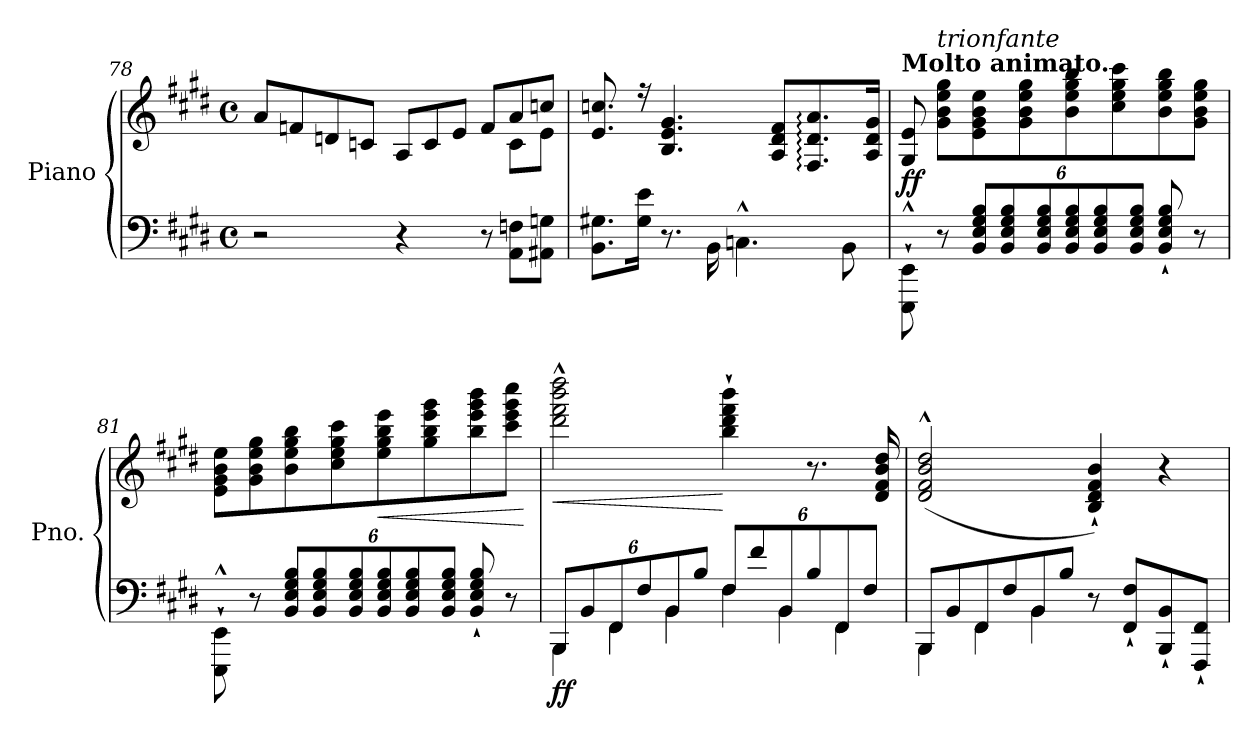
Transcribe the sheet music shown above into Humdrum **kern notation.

**kern	**kern	**dynam
*part1	*part1	*part1
*staff2	*staff1	*staff1/2
*I"Piano	*	*
*I'Pno.	*	*
*clefF4	*clefG2	*
*k[f#c#g#d#]	*k[f#c#g#d#]	*
*M4/4	*M4/4	*
*met(c)	*met(c)	*
=78	=78	=78
*	*^	*
2r	8a/L	2.ryy	.
.	8fn/	.	.
.	8dn/	.	.
.	8cn/J	.	.
*	*Xtuplet	*	*
4r	12A/L	.	.
.	12c/	.	.
.	12e/J	.	.
*Xtuplet	*	*	*
12r	12f/L	12ryy	.
12AA\ 12Fn\L	12a/	12c\L	.
12AA#X\ 12Gn\J	12ccn/J	12e\J	.
*	*v	*v	*
!!LO:LB:g=z
=79	=79	=79
8.BB\ 8.G#X\L	8.e/ 8.ccn/	.
16G#\ 16e\Jk	16rff	.
8.r	4.B/ 4.e/ 4.g#/	.
!	!	!LO:DY:b=2
16BB\	.	other-dynamics
4.Cn^^\	.	.
.	8A/ 8d#/ 8f#/L	.
.	8.F#/: 8.d#/: 8.a/:	.
8BB\	.	.
.	16A/ 16d#/ 16g#/Jk	.
!!LO:LB:g=z
=80	=80	=80
!	!LO:TX:a:B:t=Molto animato.	!
!	!	!LO:DY:b
8EEE\`^^ 8EE\`^^	8G#/ 8e/	ff
!	!LO:TX:a:i:t=trionfante	!
8r	8g#\ 8b\ 8ee\ 8gg#\L	.
*tuplet	*	*
*Xbrackettup	*	*
12BB/ 12E/ 12G#/ 12B/L	8e\ 8g#\ 8b\ 8ee\	.
12BB/ 12E/ 12G#/ 12B/	.	.
.	8g#\ 8b\ 8ee\ 8gg#\	.
12BB/ 12E/ 12G#/ 12B/	.	.
12BB/ 12E/ 12G#/ 12B/	8b\ 8ee\ 8gg#\ 8bb\	.
12BB/ 12E/ 12G#/ 12B/	.	.
.	8cc#\ 8ee\ 8gg#\ 8ccc#\	.
12BB/ 12E/ 12G#/ 12B/J	.	.
8BB/` 8E/` 8G#/` 8B/`	8b\ 8ee\ 8gg#\ 8bb\	.
8r	8g#\ 8b\ 8ee\ 8gg#\J	.
=81	=81	=81
8EEE\`^^ 8EE\`^^	8e\ 8g#\ 8b\ 8ee\L	.
8r	8g#\ 8b\ 8ee\ 8gg#\	.
12BB/ 12E/ 12G#/ 12B/L	8b\ 8ee\ 8gg#\ 8bb\	.
12BB/ 12E/ 12G#/ 12B/	.	.
.	8cc#\ 8ee\ 8gg#\ 8ccc#\	.
12BB/ 12E/ 12G#/ 12B/	.	.
!	!	!LO:HP:b
12BB/ 12E/ 12G#/ 12B/	8ee\ 8gg#\ 8bb\ 8eee\	<
12BB/ 12E/ 12G#/ 12B/	.	.
.	8gg#\ 8bb\ 8eee\ 8ggg#\	.
12BB/ 12E/ 12G#/ 12B/J	.	.
8BB/` 8E/` 8G#/` 8B/`	8bb\ 8eee\ 8ggg#\ 8bbb\	.
8r	8ccc#\ 8eee\ 8ggg#\ 8cccc#\J	.
.	.	[
=82	=82	=82
*^	*	*
*	*Xtuplet	*	*
!	!	!	!LO:HP:b
!	!	!	!LO:DY:n=1:b=2
12BBB/L	6BBB\	2ddd#\^^ 2fff#\^^ 2bbb\^^ 2dddd#\^^	< ff
12BB/	.	.	.
12FF#/	6FF#\	.	.
12F#/	.	.	.
12BB/	6BB\	.	.
12B/J	.	.	.
*tuplet	*	*	*
12F#/L	6F#\	4bb\` 4ddd#\` 4fff#\` 4bbb\`	[
12f#/	.	.	.
12BB/	6BB\	.	.
12B/	.	8.r	.
12FF#/	6FF#\	.	.
12F#/J	.	.	.
.	.	16d#/ 16f#/ 16b/ 16dd#/	.
!!LO:LB:g=z
=83	=83	=83	=83
*	*Xtuplet	*	*
12BBB/L	6BBB\	(<2d#/^^ 2f#/^^ 2b/^^ 2dd#/^^	.
12BB/	.	.	.
12FF#/	6FF#\	.	.
12F#/	.	.	.
12BB/	6BB\	.	.
12B/J	.	.	.
8r	2ryy	4B/` 4d#/` 4f#/` 4b/`)	.
8FF#/` 8F#/`L	.	.	.
8BBB/` 8BB/`	.	4r	.
8FFF#/` 8FF#/`J	.	.	.
*v	*v	*	*
=	=	=
*-	*-	*-
